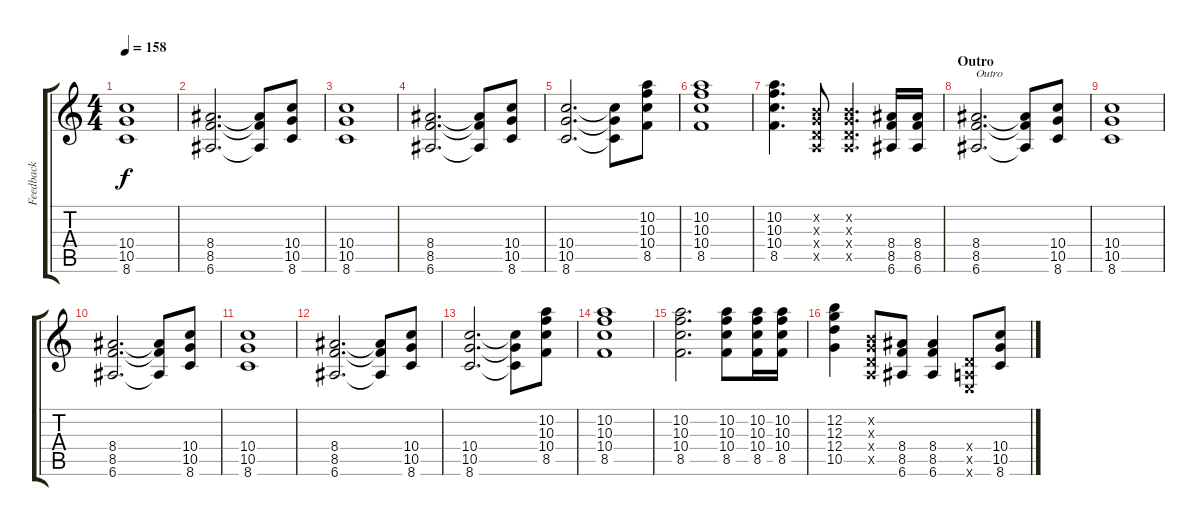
\track ("Feedback" "Feedback") {instrument distortionguitar}
\staff {score tabs}
\tuning (E4 B3 G3 D3 A2 E2) {hide}
\ts (4 4)
\tempo 158
\clef g2
\ks c
(10.4 10.5 8.6).1{dy f} |
(8.4 8.5 6.6).2{d} (8.4{t} 8.5{t} 6.6{t}).8 (10.4 10.5 8.6).8 |
(10.4 10.5 8.6).1 |
(8.4 8.5 6.6).2{d} (8.4{t} 8.5{t} 6.6{t}).8 (10.4 10.5 8.6).8 |
(10.4 10.5 8.6).2{d} (10.4{t} 10.5{t} 8.6{t}).8 (10.2 10.3 10.4 8.5).8 |
(10.2 10.3 10.4 8.5).1 |
(10.2 10.3 10.4 8.5).4{d} (0.2{x} 0.3{x} 0.4{x} 0.5{x}).8 (0.2{x} 0.3{x} 0.4{x} 0.5{x}).4{d} (8.4 8.5 6.6).16 (8.4 8.5 6.6).16 |
\section ("" "Outro")
(8.4 8.5 6.6).2{d txt "Outro"} (8.4{t} 8.5{t} 6.6{t}).8 (10.4 10.5 8.6).8 |
(10.4 10.5 8.6).1 |
(8.4 8.5 6.6).2{d} (8.4{t} 8.5{t} 6.6{t}).8 (10.4 10.5 8.6).8 |
(10.4 10.5 8.6).1 |
(8.4 8.5 6.6).2{d} (8.4{t} 8.5{t} 6.6{t}).8 (10.4 10.5 8.6).8 |
(10.4 10.5 8.6).2{d} (10.4{t} 10.5{t} 8.6{t}).8 (10.2 10.3 10.4 8.5).8 |
(10.2 10.3 10.4 8.5).1 |
(10.2 10.3 10.4 8.5).2{d} (10.2 10.3 10.4 8.5).8 (10.2 10.3 10.4 8.5).16 (10.2 10.3 10.4 8.5).16 |
(12.2 12.3 12.4 10.5).4 (0.2{x} 0.3{x} 0.4{x} 0.5{x}).8 (8.4 8.5 6.6).8 (8.4 8.5 6.6).4 (0.4{x} 0.5{x} 0.6{x}).8 (10.4 10.5 8.6).8
